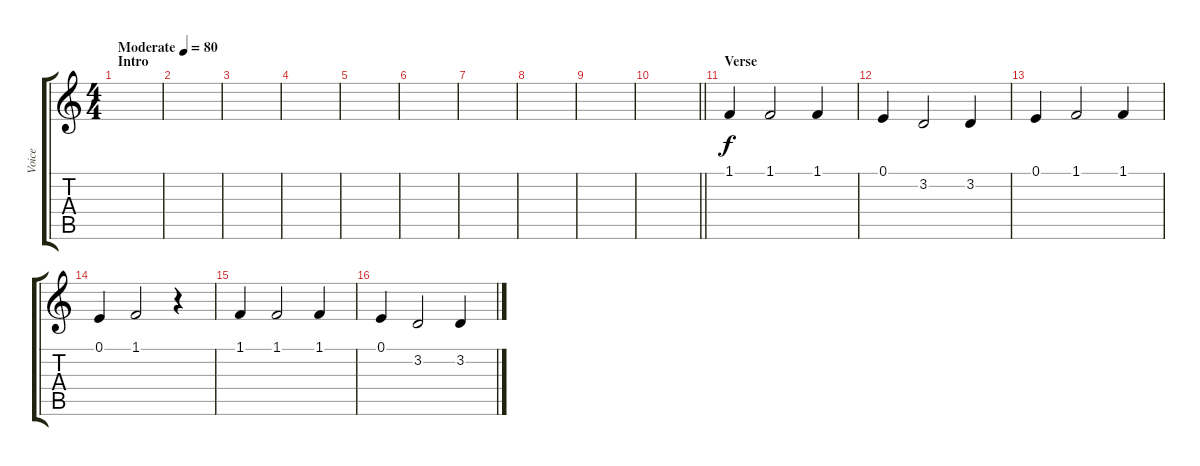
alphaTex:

\track ("Voice " "Voice ") {instrument lead6voice}
\staff {score tabs}
\tuning (E4 B3 G3 D3 A2 E2) {hide}
\ts (4 4)
\section ("" "Intro ")
\tempo (80 "Moderate")
\clef g2
\ks c
|
|
|
|
|
|
|
|
|
\barLineRight lightlight
|
\section ("" "Verse")
1.1.4 1.1.2 1.1.4 |
0.1.4 3.2.2 3.2.4 |
0.1.4 1.1.2 1.1.4 |
0.1.4 1.1.2 r.4 |
1.1.4 1.1.2 1.1.4 |
0.1.4 3.2.2 3.2.4
